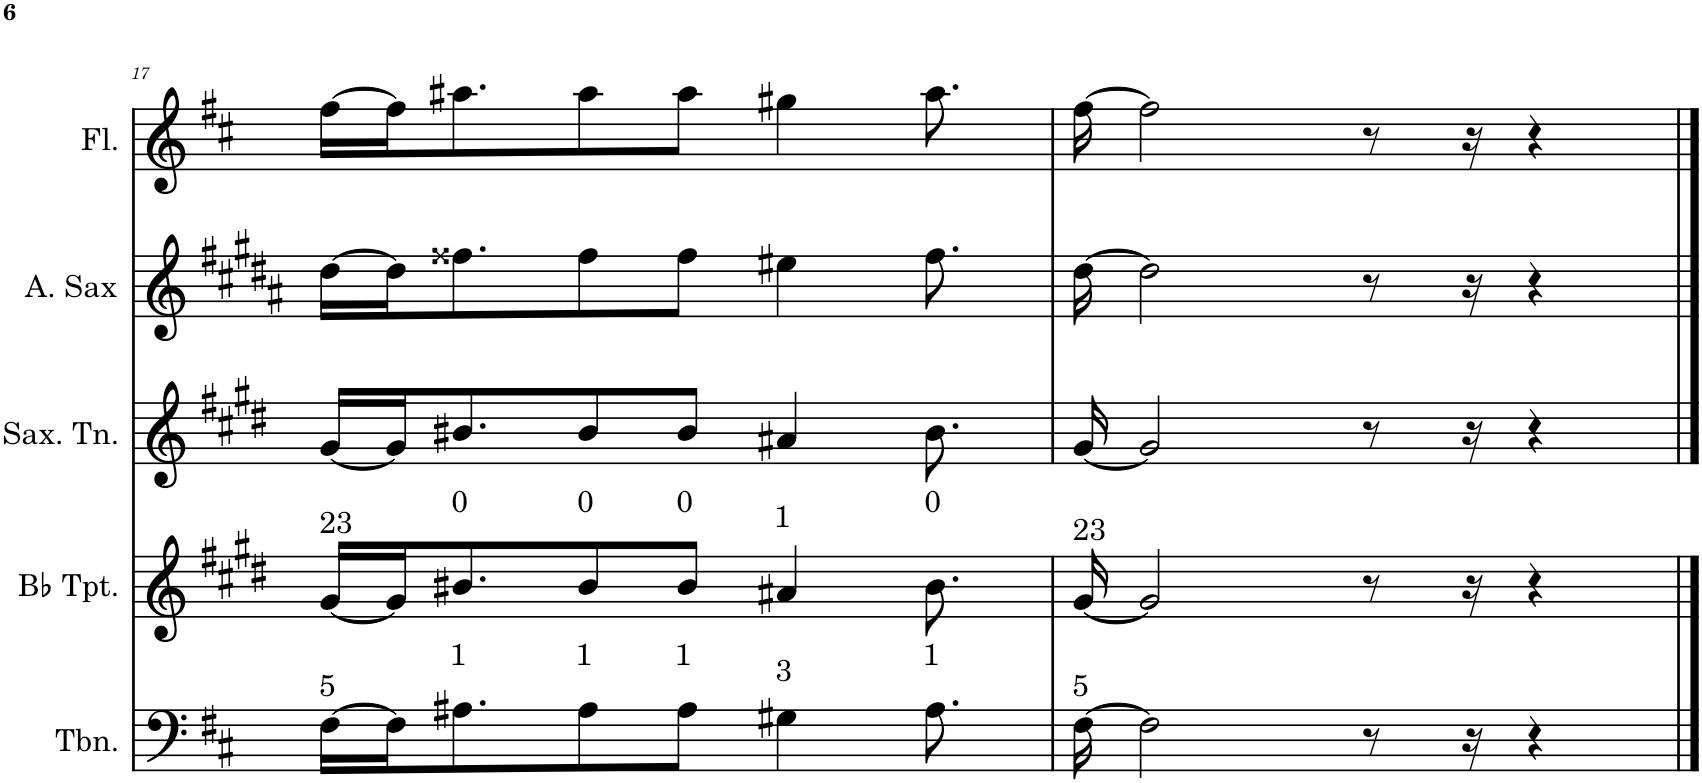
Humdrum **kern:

**kern	**kern	**kern	**kern	**kern
*part5	*part4	*part3	*part2	*part1
*staff5	*staff4	*staff3	*staff2	*staff1
*I"Trombone	*I"Bb Trumpet	*I"Saxofone Tenor	*I"Saxofone Alto	*I"Flauta Transversal
*I'Tbn.	*I'Bb Tpt.	*I'Sax. Tn.	*	*I'Fl.
!!LO:PB:g=z
*clefF4	*clefG2	*clefG2	*clefG2	*clefG2
*	*Trd1c2	*Trd8c14	*Trd5c9	*
*k[f#c#]	*k[f#c#g#d#]	*k[f#c#g#d#]	*k[f#c#g#d#a#]	*k[f#c#]
*M4/4	*M4/4	*M4/4	*M4/4	*M4/4
=17	=17	=17	=17	=17
!	!LO:TX:a:t=23	!	!	!
!LO:TX:a:t=5	!	!	!	!
[16F#\LL	[16g#/LL	[16g#/LL	[16dd#\LL	[16ff#\LL
16F#\J]	16g#/J]	16g#/J]	16dd#\J]	16ff#\J]
!	!LO:TX:a:t=0	!	!	!
!LO:TX:a:t=1	!	!	!	!
8.A#X\	8.b#X/	8.b#X/	8.ff##X\	8.aa#X\
!	!LO:TX:a:t=0	!	!	!
!LO:TX:a:t=1	!	!	!	!
8A#\	8b#/	8b#/	8ff##\	8aa#\
!	!LO:TX:a:t=0	!	!	!
!LO:TX:a:t=1	!	!	!	!
8A#\J	8b#/J	8b#/J	8ff##\J	8aa#\J
!	!LO:TX:a:t=1	!	!	!
!LO:TX:a:t=3	!	!	!	!
4G#X\	4a#X/	4a#X/	4ee#X\	4gg#X\
!	!LO:TX:a:t=0	!	!	!
!LO:TX:a:t=1	!	!	!	!
8.A#\	8.b#\	8.b#\	8.ff##\	8.aa#\
=18	=18	=18	=18	=18
!	!LO:TX:a:t=23	!	!	!
!LO:TX:a:t=5	!	!	!	!
[16F#\	[16g#/	[16g#/	[16dd#\	[16ff#\
2F#\]	2g#/]	2g#/]	2dd#\]	2ff#\]
8r	8r	8r	8r	8r
16r	16r	16r	16r	16r
4r	4r	4r	4r	4r
==	==	==	==	==
*-	*-	*-	*-	*-
